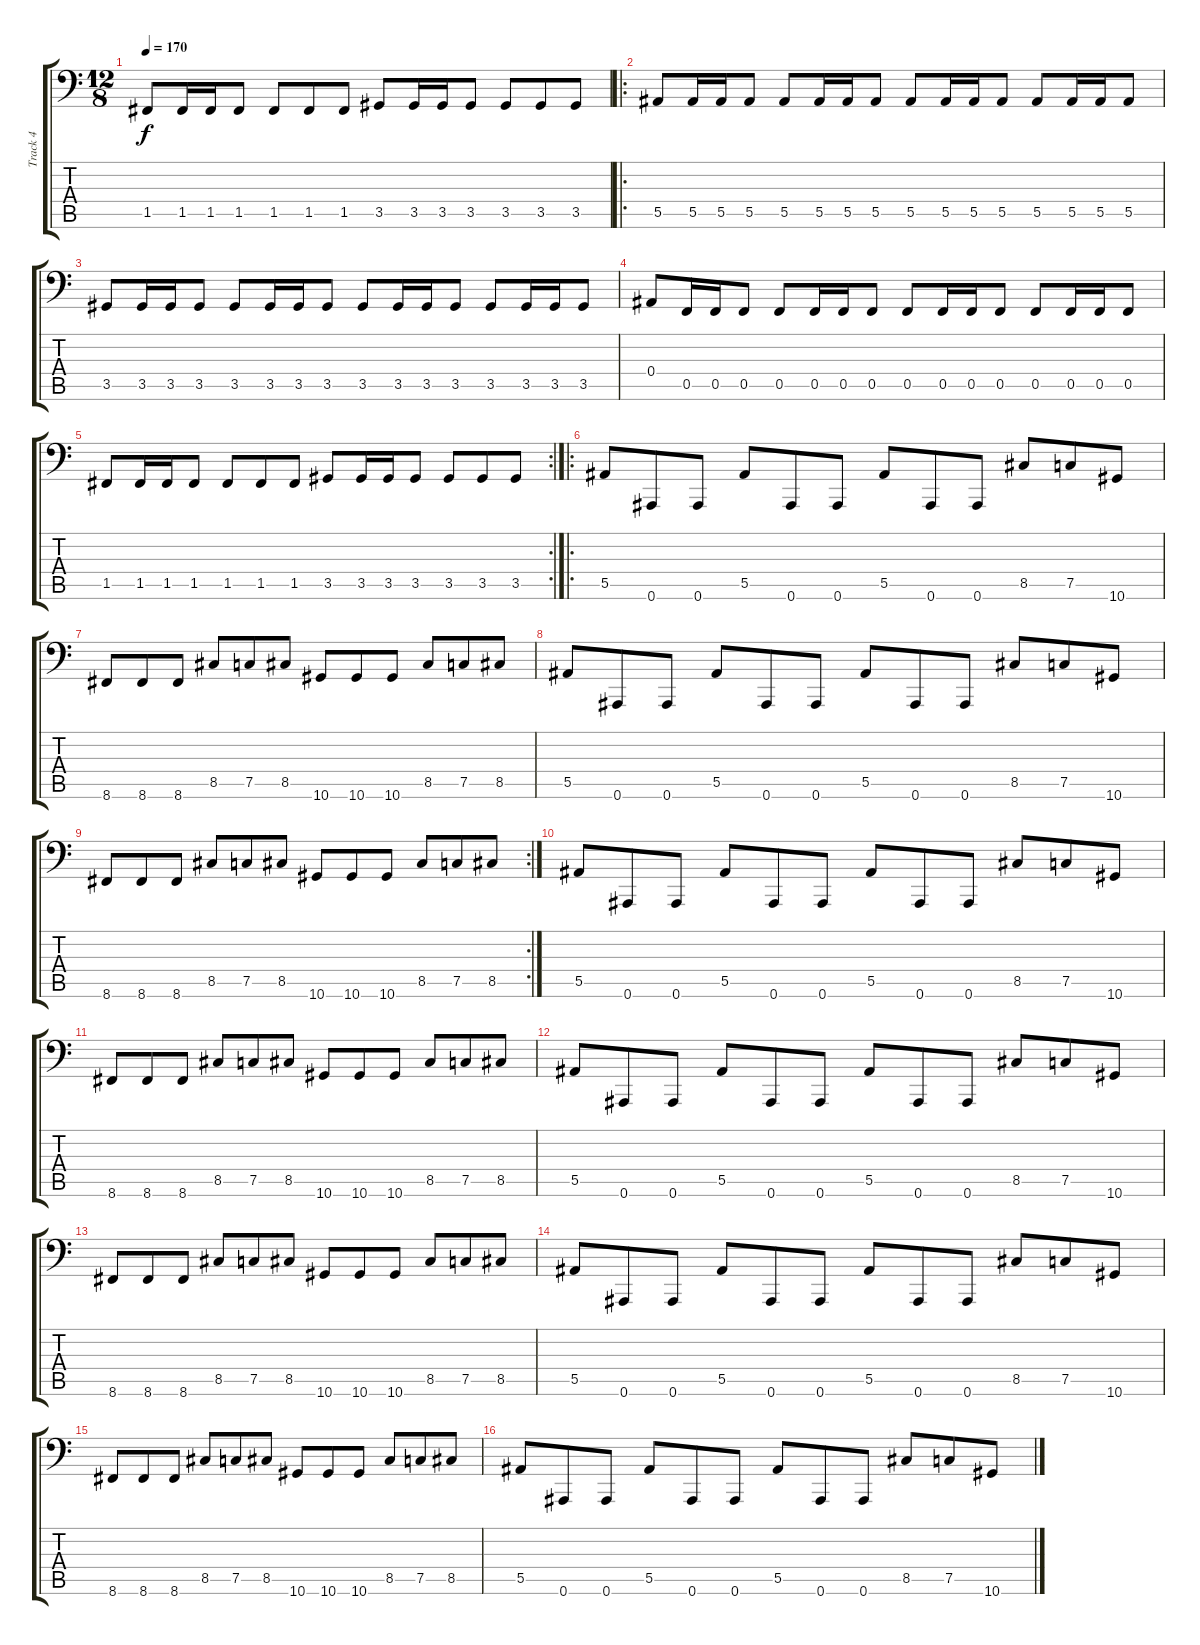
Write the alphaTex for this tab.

\track ("Track 4" "Track 4") {instrument electricbasspick}
\staff {score tabs}
\tuning (C3 G2 Eb2 Bb1 F1 Bb0) {hide}
\ts (12 8)
\tempo 170
\clef f4
\ks c
1.5.8{dy f} 1.5.16 1.5.16 1.5.8 1.5.8 1.5.8 1.5.8 3.5.8 3.5.16 3.5.16 3.5.8 3.5.8 3.5.8 3.5.8 |
\ro
5.5.8 5.5.16 5.5.16 5.5.8 5.5.8 5.5.16 5.5.16 5.5.8 5.5.8 5.5.16 5.5.16 5.5.8 5.5.8 5.5.16 5.5.16 5.5.8 |
3.5.8 3.5.16 3.5.16 3.5.8 3.5.8 3.5.16 3.5.16 3.5.8 3.5.8 3.5.16 3.5.16 3.5.8 3.5.8 3.5.16 3.5.16 3.5.8 |
0.4.8 0.5.16 0.5.16 0.5.8 0.5.8 0.5.16 0.5.16 0.5.8 0.5.8 0.5.16 0.5.16 0.5.8 0.5.8 0.5.16 0.5.16 0.5.8 |
\rc 2
1.5.8 1.5.16 1.5.16 1.5.8 1.5.8 1.5.8 1.5.8 3.5.8 3.5.16 3.5.16 3.5.8 3.5.8 3.5.8 3.5.8 |
\ro
5.5.8 0.6.8 0.6.8 5.5.8 0.6.8 0.6.8 5.5.8 0.6.8 0.6.8 8.5.8 7.5.8 10.6.8 |
8.6.8 8.6.8 8.6.8 8.5.8 7.5.8 8.5.8 10.6.8 10.6.8 10.6.8 8.5.8 7.5.8 8.5.8 |
5.5.8 0.6.8 0.6.8 5.5.8 0.6.8 0.6.8 5.5.8 0.6.8 0.6.8 8.5.8 7.5.8 10.6.8 |
\rc 2
8.6.8 8.6.8 8.6.8 8.5.8 7.5.8 8.5.8 10.6.8 10.6.8 10.6.8 8.5.8 7.5.8 8.5.8 |
5.5.8 0.6.8 0.6.8 5.5.8 0.6.8 0.6.8 5.5.8 0.6.8 0.6.8 8.5.8 7.5.8 10.6.8 |
8.6.8 8.6.8 8.6.8 8.5.8 7.5.8 8.5.8 10.6.8 10.6.8 10.6.8 8.5.8 7.5.8 8.5.8 |
5.5.8 0.6.8 0.6.8 5.5.8 0.6.8 0.6.8 5.5.8 0.6.8 0.6.8 8.5.8 7.5.8 10.6.8 |
8.6.8 8.6.8 8.6.8 8.5.8 7.5.8 8.5.8 10.6.8 10.6.8 10.6.8 8.5.8 7.5.8 8.5.8 |
5.5.8 0.6.8 0.6.8 5.5.8 0.6.8 0.6.8 5.5.8 0.6.8 0.6.8 8.5.8 7.5.8 10.6.8 |
8.6.8 8.6.8 8.6.8 8.5.8 7.5.8 8.5.8 10.6.8 10.6.8 10.6.8 8.5.8 7.5.8 8.5.8 |
5.5.8 0.6.8 0.6.8 5.5.8 0.6.8 0.6.8 5.5.8 0.6.8 0.6.8 8.5.8 7.5.8 10.6.8
